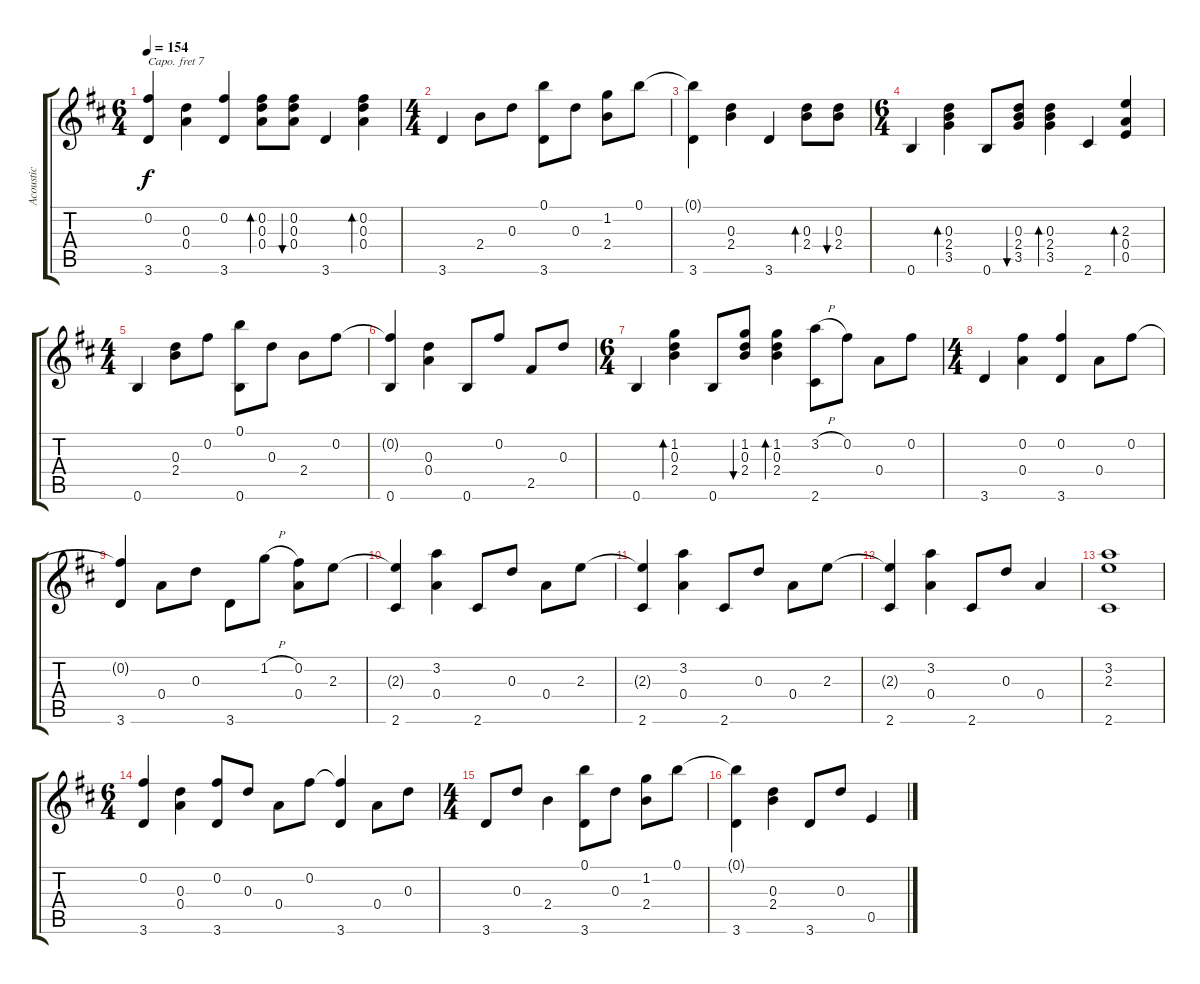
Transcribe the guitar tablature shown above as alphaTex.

\track ("Acoustic" "Acoustic") {instrument acousticguitarsteel}
\staff {score tabs}
\capo 7
\tuning (E4 B3 G3 D3 A2 E2) {hide}
\ts (6 4)
\tempo 154
\clef g2
\ks d
(0.2 3.6).4{dy f} (0.3 0.4).4 (0.2 3.6).4 (0.2 0.3 0.4).8{bd 30} (0.2 0.3 0.4).8{bu 30} 3.6.4 (0.2 0.3 0.4).4{bd 30} |
\ts (4 4)
3.6.4 2.4.8 0.3.8 (0.1 3.6).8 0.3.8 (1.2 2.4).8 0.1.8 |
(0.1{t} 3.6).4 (0.3 2.4).4 3.6.4 (0.3 2.4).8{bd 30} (0.3 2.4).8{bu 30} |
\ts (6 4)
0.6.4 (0.3 2.4 3.5).4{bd 30} 0.6.8 (0.3 2.4 3.5).8{bu 30} (0.3 2.4 3.5).4{bd 30} 2.6.4 (2.3 0.4 0.5).4{bd 30} |
\ts (4 4)
0.6.4 (0.3 2.4).8 0.2.8 (0.1 0.6).8 0.3.8 2.4.8 0.2.8 |
(0.2{t} 0.6).4 (0.3 0.4).4 0.6.8 0.2.8 2.5.8 0.3.8 |
\ts (6 4)
0.6.4 (1.2 0.3 2.4).4{bd 30} 0.6.8 (1.2 0.3 2.4).8{bu 30} (1.2 0.3 2.4).4{bd 30} (3.2{h} 2.6).8 0.2.8 0.4.8 0.2.8 |
\ts (4 4)
3.6.4 (0.2 0.4).4 (0.2 3.6).4 0.4.8 0.2.8 |
(0.2{t} 3.6).4 0.4.8 0.3.8 3.6.8 1.2{h}.8 (0.2 0.4).8 2.3.8 |
(2.3{t} 2.6).4 (3.2 0.4).4 2.6.8 0.3.8 0.4.8 2.3.8 |
(2.3{t} 2.6).4 (3.2 0.4).4 2.6.8 0.3.8 0.4.8 2.3.8 |
(2.3{t} 2.6).4 (3.2 0.4).4 2.6.8 0.3.8 0.4.4 |
(3.2 2.3 2.6).1 |
\ts (6 4)
(0.2 3.6).4 (0.3 0.4).4 (0.2 3.6).8 0.3.8 0.4.8 0.2.8 (0.2{t} 3.6).4 0.4.8 0.3.8 |
\ts (4 4)
3.6.8 0.3.8 2.4.4 (0.1 3.6).8 0.3.8 (1.2 2.4).8 0.1.8 |
(0.1{t} 3.6).4 (0.3 2.4).4 3.6.8 0.3.8 0.5.4
